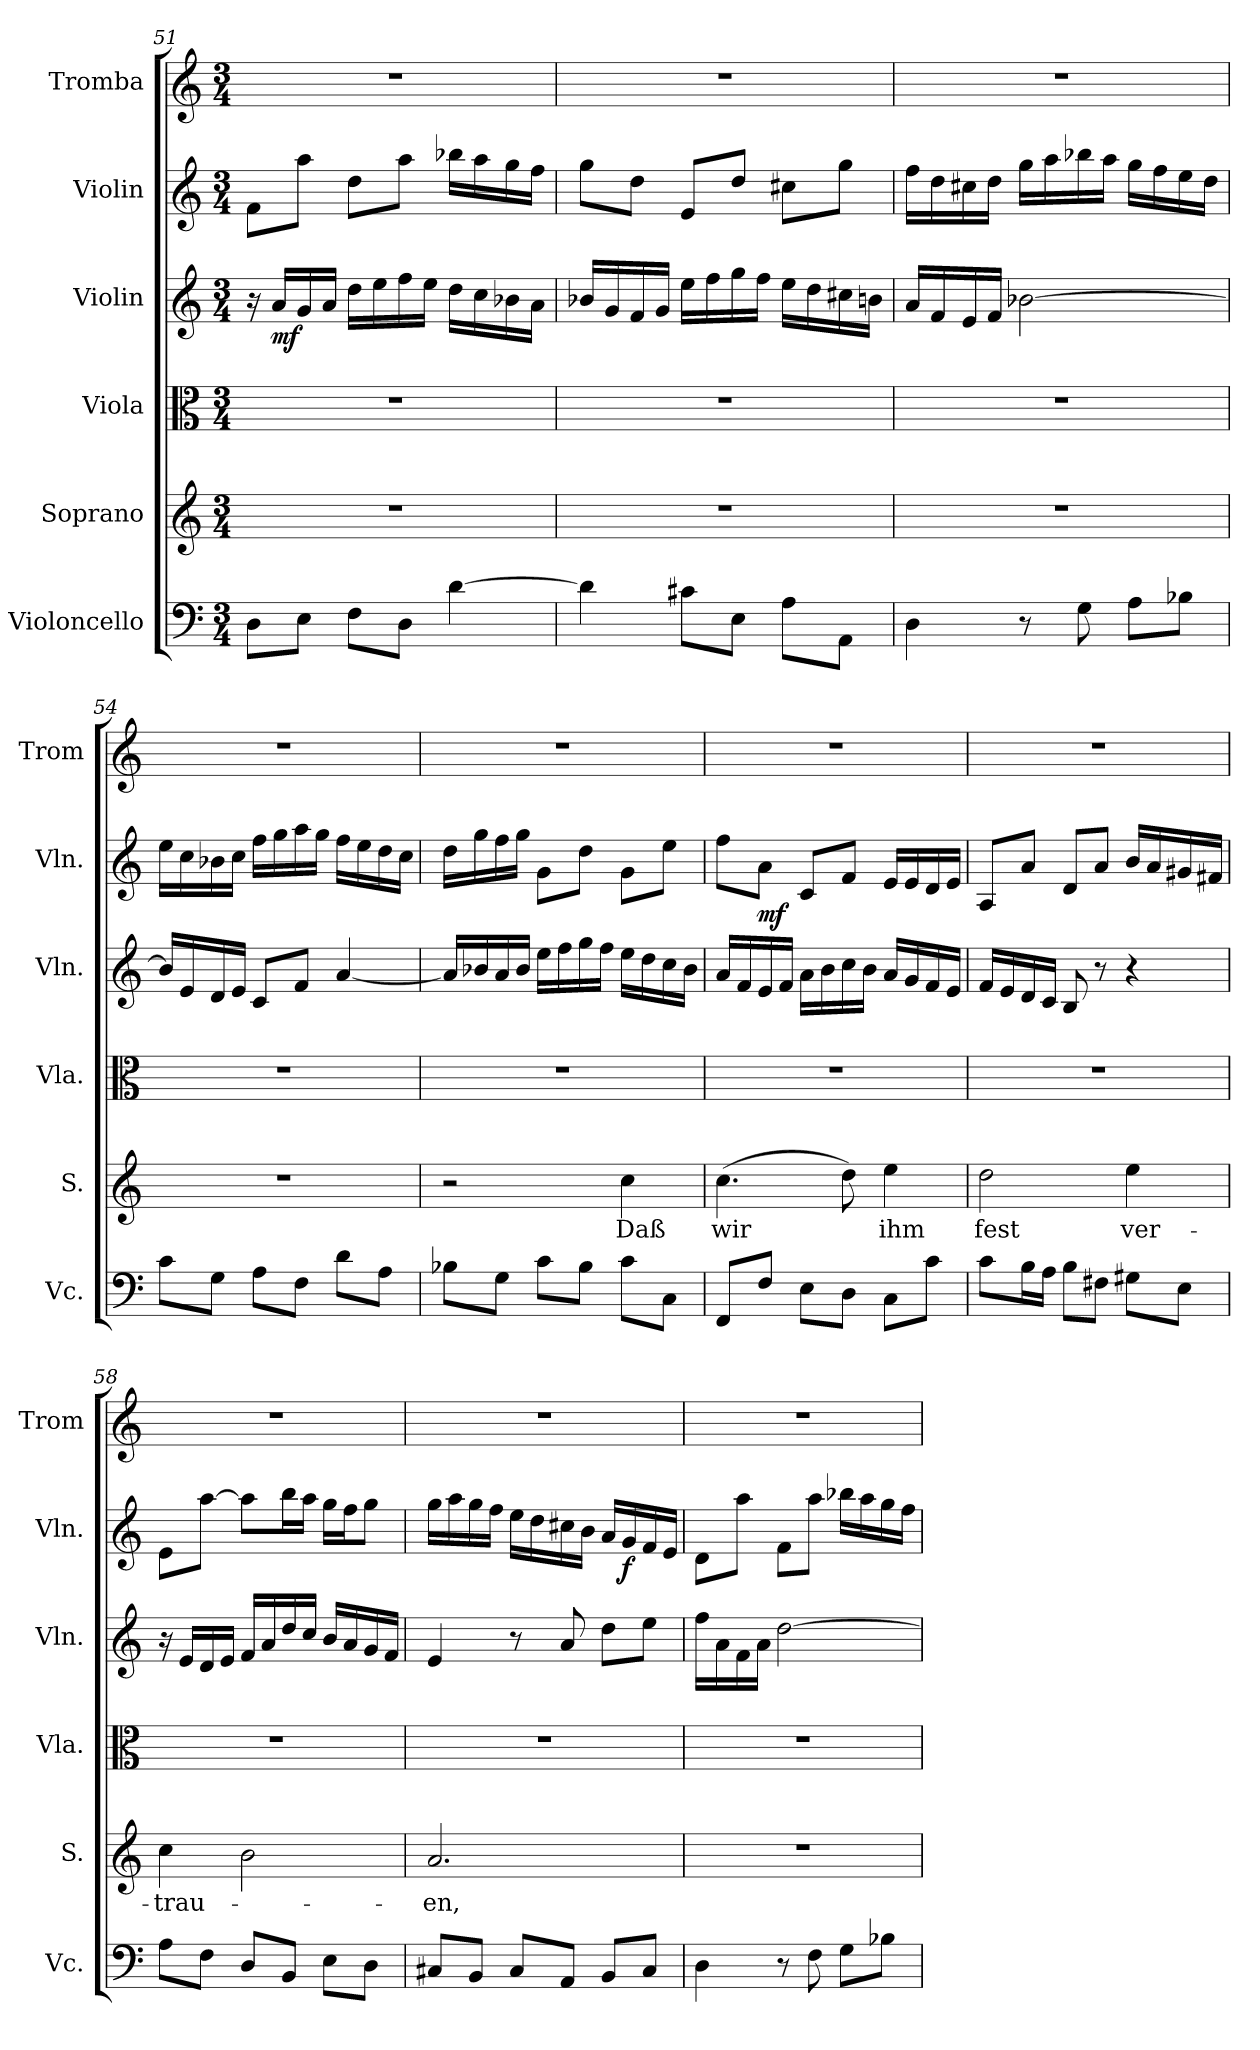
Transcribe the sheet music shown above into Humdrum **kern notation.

**kern	**kern	**text	**kern	**kern	**dynam	**kern	**dynam	**kern
*part6	*part5	*part5	*part4	*part3	*part3	*part2	*part2	*part1
*staff6	*staff5	*staff5	*staff4	*staff3	*staff3	*staff2	*staff2	*staff1
*I"Violoncello	*I"Soprano	*	*I"Viola	*I"Violin	*	*I"Violin	*	*I"Tromba
*I'Vc.	*I'S.	*	*I'Vla.	*I'Vln.	*	*I'Vln.	*	*I'Trom
!!LO:LB:g=z
*clefF4	*clefG2	*	*clefC3	*clefG2	*	*clefG2	*	*clefG2
*k[]	*k[]	*	*k[]	*k[]	*	*k[]	*	*k[]
*M3/4	*M3/4	*	*M3/4	*M3/4	*	*M3/4	*	*M3/4
=51	=51	=51	=51	=51	=51	=51	=51	=51
8D\L	2.r	.	2.r	16r	.	8f\L	.	2.r
!	!	!	!	!	!LO:DY:b	!	!	!
.	.	.	.	16a/LL	mf	.	.	.
8E\J	.	.	.	16g/	.	8aa\J	.	.
.	.	.	.	16a/JJ	.	.	.	.
8F\L	.	.	.	16dd\LL	.	8dd\L	.	.
.	.	.	.	16ee\	.	.	.	.
8D\J	.	.	.	16ff\	.	8aa\J	.	.
.	.	.	.	16ee\JJ	.	.	.	.
[4d\	.	.	.	16dd\LL	.	16bb-X\LL	.	.
.	.	.	.	16cc\	.	16aa\	.	.
.	.	.	.	16b-X\	.	16gg\	.	.
.	.	.	.	16a\JJ	.	16ff\JJ	.	.
=52	=52	=52	=52	=52	=52	=52	=52	=52
4d\]	2.r	.	2.r	16b-X/LL	.	8gg\L	.	2.r
.	.	.	.	16g/	.	.	.	.
.	.	.	.	16f/	.	8dd\J	.	.
.	.	.	.	16g/JJ	.	.	.	.
8c#X\L	.	.	.	16ee\LL	.	8e/L	.	.
.	.	.	.	16ff\	.	.	.	.
8E\J	.	.	.	16gg\	.	8dd/J	.	.
.	.	.	.	16ff\JJ	.	.	.	.
8A\L	.	.	.	16ee\LL	.	8cc#X\L	.	.
.	.	.	.	16dd\	.	.	.	.
8AA\J	.	.	.	16cc#X\	.	8gg\J	.	.
.	.	.	.	16bn\JJ	.	.	.	.
=53	=53	=53	=53	=53	=53	=53	=53	=53
4D\	2.r	.	2.r	16a/LL	.	16ff\LL	.	2.r
.	.	.	.	16f/	.	16dd\	.	.
.	.	.	.	16e/	.	16cc#X\	.	.
.	.	.	.	16f/JJ	.	16dd\JJ	.	.
8r	.	.	.	[2b-X\	.	16gg\LL	.	.
.	.	.	.	.	.	16aa\	.	.
8G\	.	.	.	.	.	16bb-X\	.	.
.	.	.	.	.	.	16aa\JJ	.	.
8A\L	.	.	.	.	.	16gg\LL	.	.
.	.	.	.	.	.	16ff\	.	.
8B-X\J	.	.	.	.	.	16ee\	.	.
.	.	.	.	.	.	16dd\JJ	.	.
!!LO:PB:g=z
=54	=54	=54	=54	=54	=54	=54	=54	=54
8c\L	2.r	.	2.r	16b-/LL]	.	16ee\LL	.	2.r
.	.	.	.	16e/	.	16cc\	.	.
8G\J	.	.	.	16d/	.	16b-X\	.	.
.	.	.	.	16e/JJ	.	16cc\JJ	.	.
8A\L	.	.	.	8c/L	.	16ff\LL	.	.
.	.	.	.	.	.	16gg\	.	.
8F\J	.	.	.	8f/J	.	16aa\	.	.
.	.	.	.	.	.	16gg\JJ	.	.
8d\L	.	.	.	[4a/	.	16ff\LL	.	.
.	.	.	.	.	.	16ee\	.	.
8A\J	.	.	.	.	.	16dd\	.	.
.	.	.	.	.	.	16cc\JJ	.	.
=55	=55	=55	=55	=55	=55	=55	=55	=55
8B-X\L	2r	.	2.r	16a/LL]	.	16dd\LL	.	2.r
.	.	.	.	16b-X/	.	16gg\	.	.
8G\J	.	.	.	16a/	.	16ff\	.	.
.	.	.	.	16b-/JJ	.	16gg\JJ	.	.
8c\L	.	.	.	16ee\LL	.	8g\L	.	.
.	.	.	.	16ff\	.	.	.	.
8B-\J	.	.	.	16gg\	.	8dd\J	.	.
.	.	.	.	16ff\JJ	.	.	.	.
!	!	!LO:LY:b	!	!	!	!	!	!
8c\L	4cc\	Daß	.	16ee\LL	.	8g\L	.	.
.	.	.	.	16dd\	.	.	.	.
8C\J	.	.	.	16cc\	.	8ee\J	.	.
.	.	.	.	16b-\JJ	.	.	.	.
=56	=56	=56	=56	=56	=56	=56	=56	=56
!	!	!LO:LY:b	!	!	!	!	!	!
8FF/L	(>4.cc\	wir	2.r	16a/LL	.	8ff\L	.	2.r
.	.	.	.	16f/	.	.	.	.
!	!	!	!	!	!	!	!LO:DY:b	!
8F/J	.	.	.	16e/	.	8a\J	mf	.
.	.	.	.	16f/JJ	.	.	.	.
8E\L	.	.	.	16a\LL	.	8c/L	.	.
.	.	.	.	16b\	.	.	.	.
8D\J	8dd\)	.	.	16cc\	.	8f/J	.	.
.	.	.	.	16b\JJ	.	.	.	.
!	!	!LO:LY:b	!	!	!	!	!	!
8C\L	4ee\	ihm	.	16a/LL	.	16e/LL	.	.
.	.	.	.	16g/	.	16e/	.	.
8c\J	.	.	.	16f/	.	16d/	.	.
.	.	.	.	16e/JJ	.	16e/JJ	.	.
!!LO:LB:g=z
=57	=57	=57	=57	=57	=57	=57	=57	=57
!	!	!LO:LY:b	!	!	!	!	!	!
8c\L	2dd\	fest	2.r	16f/LL	.	8A/L	.	2.r
.	.	.	.	16e/	.	.	.	.
16B\L	.	.	.	16d/	.	8a/J	.	.
16A\JJ	.	.	.	16c/JJ	.	.	.	.
8B\L	.	.	.	8B/	.	8d/L	.	.
8F#X\J	.	.	.	8r	.	8a/J	.	.
!	!	!LO:LY:b	!	!	!	!	!	!
8G#X\L	4ee\	ver-	.	4r	.	16b/LL	.	.
.	.	.	.	.	.	16a/	.	.
8E\J	.	.	.	.	.	16g#X/	.	.
.	.	.	.	.	.	16f#X/JJ	.	.
=58	=58	=58	=58	=58	=58	=58	=58	=58
!	!	!LO:LY:b	!	!	!	!	!	!
8A\L	4cc\	-trau-	2.r	16r	.	8e\L	.	2.r
.	.	.	.	16e/LL	.	.	.	.
8F\J	.	.	.	16d/	.	[8aa\J	.	.
.	.	.	.	16e/JJ	.	.	.	.
8D/L	2b\	.	.	16f/LL	.	8aa\L]	.	.
.	.	.	.	16a/	.	.	.	.
8BB/J	.	.	.	16dd/	.	16bb\L	.	.
.	.	.	.	16cc/JJ	.	16aa\JJ	.	.
8E\L	.	.	.	16b/LL	.	16gg\LL	.	.
.	.	.	.	16a/	.	16ff\J	.	.
8D\J	.	.	.	16g/	.	8gg\J	.	.
.	.	.	.	16f/JJ	.	.	.	.
=59	=59	=59	=59	=59	=59	=59	=59	=59
!	!	!LO:LY:b	!	!	!	!	!	!
8C#X/L	2.a/	-en,	2.r	4e/	.	16gg\LL	.	2.r
.	.	.	.	.	.	16aa\	.	.
8BB/J	.	.	.	.	.	16gg\	.	.
.	.	.	.	.	.	16ff\JJ	.	.
8C#/L	.	.	.	8r	.	16ee\LL	.	.
.	.	.	.	.	.	16dd\	.	.
8AA/J	.	.	.	8a/	.	16cc#X\	.	.
.	.	.	.	.	.	16b\JJ	.	.
8BB/L	.	.	.	8dd\L	.	16a/LL	.	.
!	!	!	!	!	!	!	!LO:DY:b	!
.	.	.	.	.	.	16g/	f	.
8C#/J	.	.	.	8ee\J	.	16f/	.	.
.	.	.	.	.	.	16e/JJ	.	.
!!LO:PB:g=z
=60	=60	=60	=60	=60	=60	=60	=60	=60
4D\	2.r	.	2.r	16ff\LL	.	8d\L	.	2.r
.	.	.	.	16a\	.	.	.	.
.	.	.	.	16f\	.	8aa\J	.	.
.	.	.	.	16a\JJ	.	.	.	.
8r	.	.	.	[2dd\	.	8f\L	.	.
8F\	.	.	.	.	.	8aa\J	.	.
8G\L	.	.	.	.	.	16bb-X\LL	.	.
.	.	.	.	.	.	16aa\	.	.
8B-X\J	.	.	.	.	.	16gg\	.	.
.	.	.	.	.	.	16ff\JJ	.	.
=	=	=	=	=	=	=	=	=
*-	*-	*-	*-	*-	*-	*-	*-	*-
